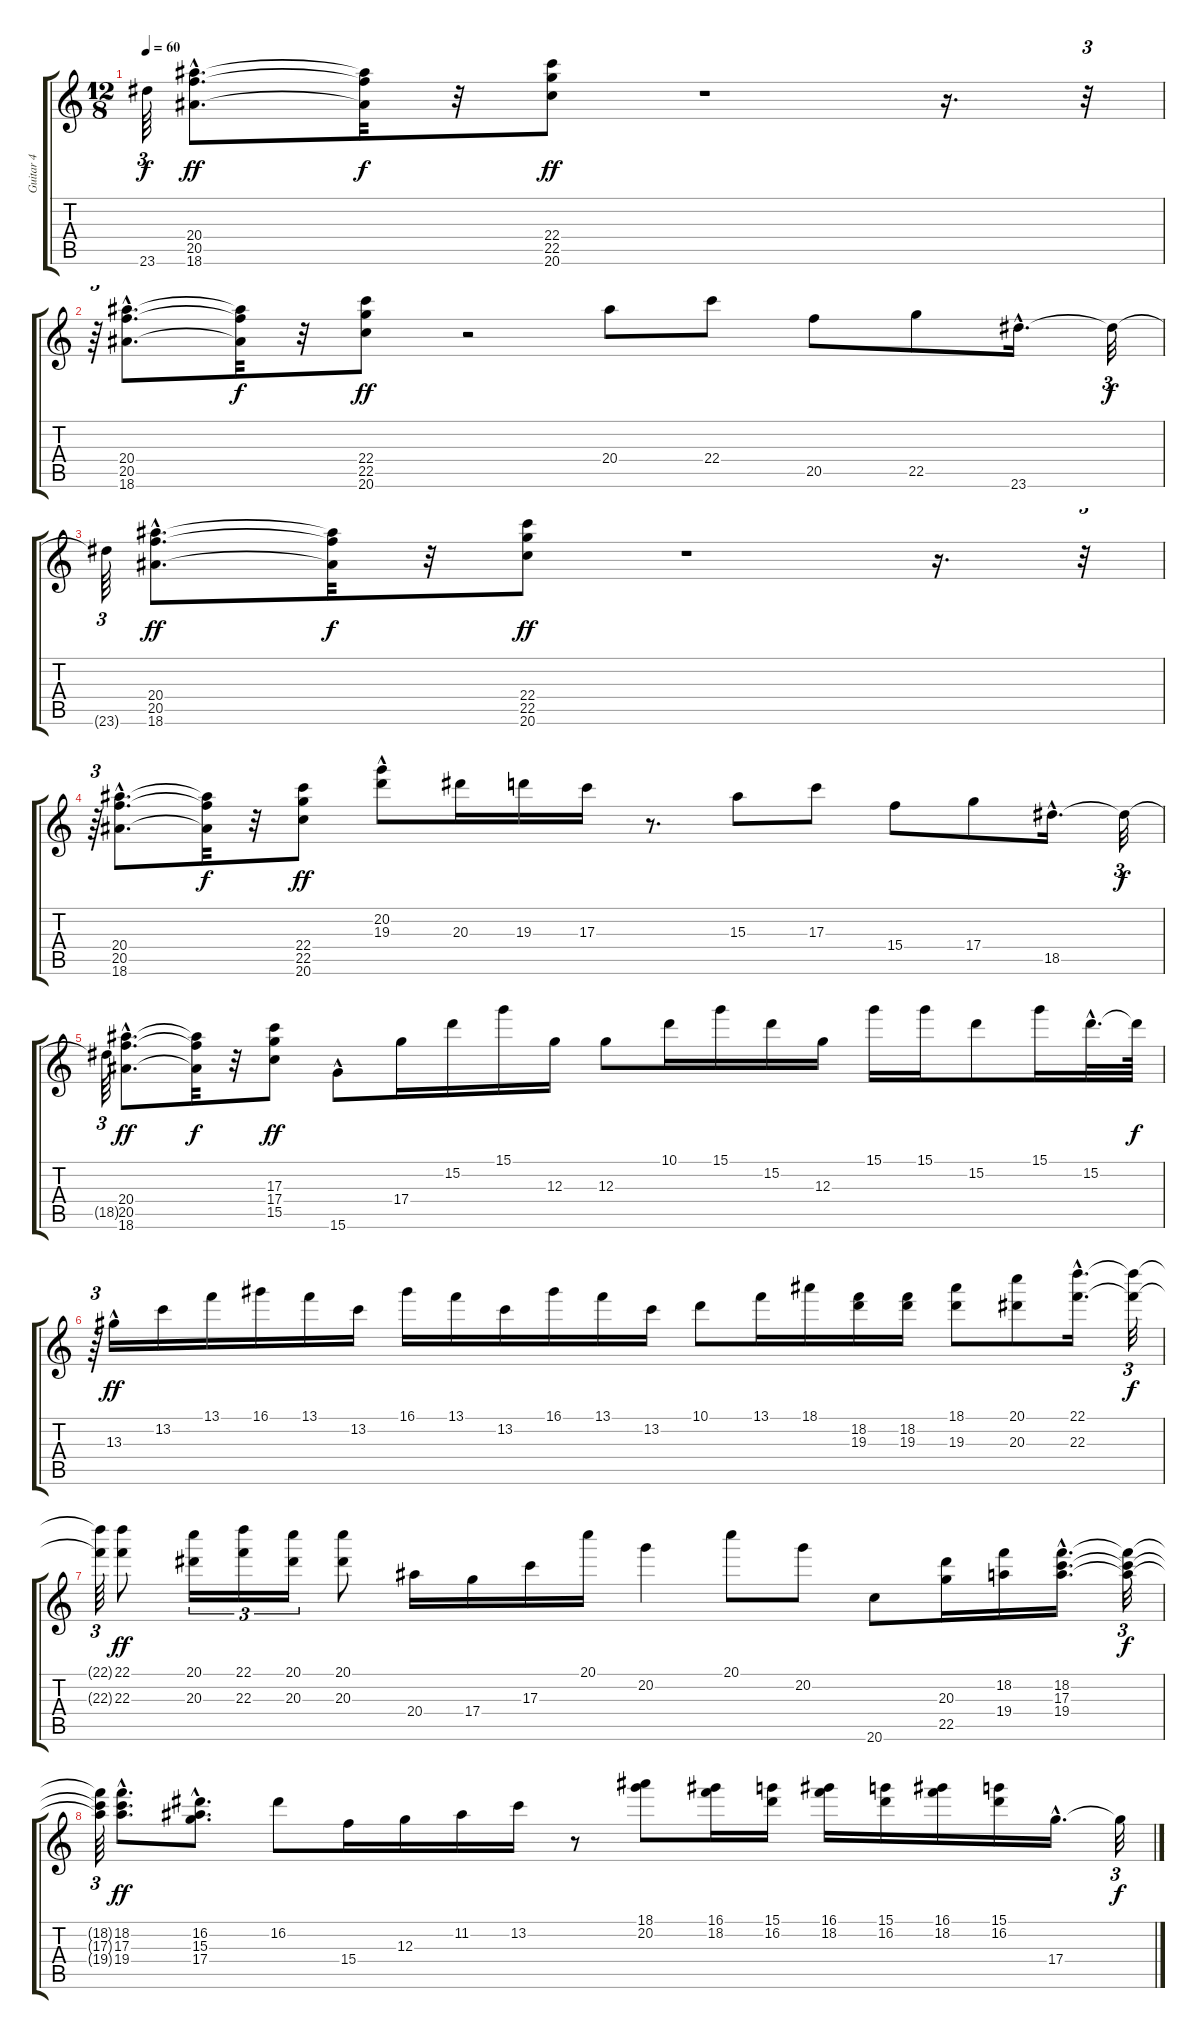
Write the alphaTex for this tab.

\track ("Guitar 4" "Guitar 4") {instrument distortionguitar}
\staff {score tabs}
\tuning (E4 B3 G3 D3 A2 E2) {hide}
\ts (12 8)
\tempo 60
\clef g2
\ks c
23.6{t}.64{tu (3 2) dy f} (20.4{hac} 20.5{hac} 18.6{hac}).8{d dy ff} (20.4{t} 20.5{t} 18.6{t}).32{dy f} r.32 (22.4 22.5 20.6).8{dy ff} r.1 r.16{d} r.32{tu (3 2)} |
r.64{tu (3 2)} (20.4{hac} 20.5{hac} 18.6{hac}).8{d} (20.4{t} 20.5{t} 18.6{t}).32{dy f} r.32 (22.4 22.5 20.6).8{dy ff} r.2 20.4.8 22.4.8 20.5.8 22.5.8 23.6{hac}.16{d} 23.6{t}.32{tu (3 2) dy f} |
23.6{t}.64{tu (3 2)} (20.4{hac} 20.5{hac} 18.6{hac}).8{d dy ff} (20.4{t} 20.5{t} 18.6{t}).32{dy f} r.32 (22.4 22.5 20.6).8{dy ff} r.1 r.16{d} r.32{tu (3 2)} |
r.64{tu (3 2)} (20.4{hac} 20.5{hac} 18.6{hac}).8{d} (20.4{t} 20.5{t} 18.6{t}).32{dy f} r.32 (22.4 22.5 20.6).8{dy ff} (20.2{hac} 19.3).8 20.3.16 19.3.16 17.3.16 r.8{d} 15.3.8 17.3.8 15.4.8 17.4.8 18.5{hac}.16{d} 18.5{t}.32{tu (3 2) dy f} |
18.5{t}.64{tu (3 2)} (20.4{hac} 20.5{hac} 18.6{hac}).8{d dy ff} (20.4{t} 20.5{t} 18.6{t}).32{dy f} r.32 (17.3 17.4 15.5).8{dy ff} 15.6{hac}.8 17.4.16 15.2.16 15.1.16 12.3.16 12.3.8 10.1.16 15.1.16 15.2.16 12.3.16 15.1.16 15.1.16 15.2.8 15.1.16 15.2{hac}.32{d} 15.2{t}.64{dy f} |
r.64{tu (3 2)} 13.3{hac}.16{dy ff} 13.2.16 13.1.16 16.1.16 13.1.16 13.2.16 16.1.16 13.1.16 13.2.16 16.1.16 13.1.16 13.2.16 10.1.8 13.1.16 18.1.16 (18.2 19.3).16 (18.2 19.3).16 (18.1 19.3).8 (20.1 20.3).8 (22.1{hac} 22.3{hac}).16{d} (22.1{t} 22.3{t}).32{tu (3 2) dy f} |
(22.1{t} 22.3{t}).64{tu (3 2)} (22.1 22.3).8{dy ff} (20.1 20.3).16{tu (3 2)} (22.1 22.3).16{tu (3 2)} (20.1 20.3).16{tu (3 2)} (20.1 20.3).8 20.4.16 17.4.16 17.3.16 20.1.16 20.2.4 20.1.8 20.2.8 20.6.8 (20.3 22.5).16 (18.2 19.4).16 (18.2{hac} 17.3{hac} 19.4{hac}).16{d} (18.2{t} 17.3{t} 19.4{t}).32{tu (3 2) dy f} |
(18.2{t} 17.3{t} 19.4{t}).64{tu (3 2)} (18.2{hac} 17.3{hac} 19.4{hac}).8{d dy ff} (16.2{hac} 15.3{hac} 17.4).8{d} 16.2.8 15.4.16 12.3.16 11.2.16 13.2.16 r.8 (18.1 20.2).8 (16.1 18.2).16 (15.1 16.2).16 (16.1 18.2).16 (15.1 16.2).16 (16.1 18.2).16 (15.1 16.2).16 17.4{hac}.16{d} 17.4{t}.32{tu (3 2) dy f}
